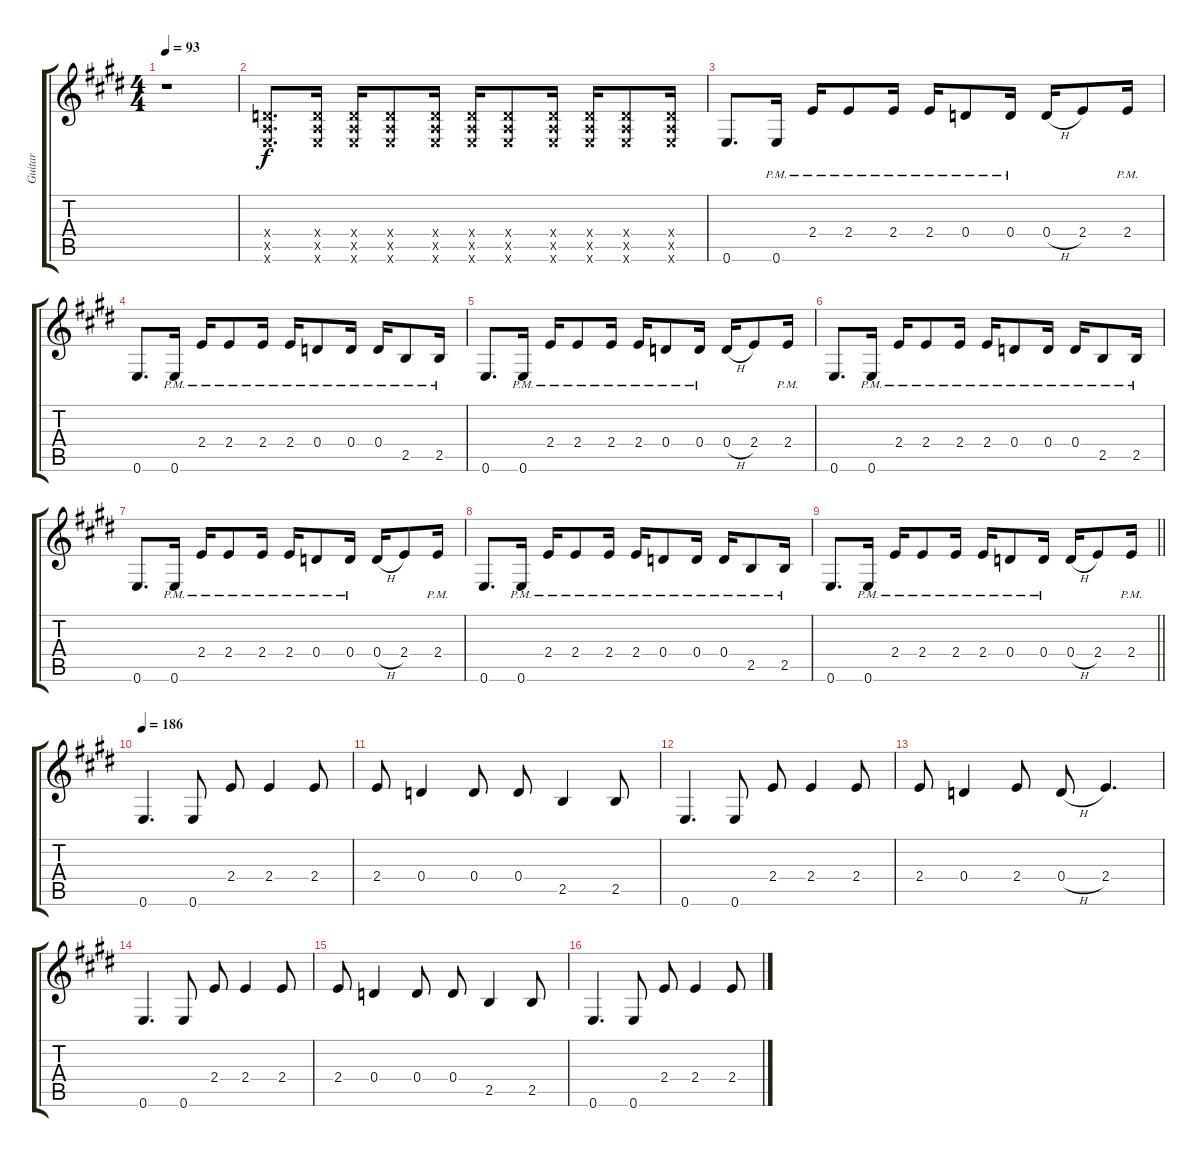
\track ("Guitar" "Guitar") {instrument overdrivenguitar}
\staff {score tabs}
\tuning (E4 B3 G3 D3 A2 E2) {hide}
\ts (4 4)
\tempo 93
\clef g2
\ks e
r.1{dy mp} |
(0.4{x} 0.5{x} 0.6{x}).8{d dy f} (0.4{x} 0.5{x} 0.6{x}).16 (0.4{x} 0.5{x} 0.6{x}).16 (0.4{x} 0.5{x} 0.6{x}).8 (0.4{x} 0.5{x} 0.6{x}).16 (0.4{x} 0.5{x} 0.6{x}).16 (0.4{x} 0.5{x} 0.6{x}).8 (0.4{x} 0.5{x} 0.6{x}).16 (0.4{x} 0.5{x} 0.6{x}).16 (0.4{x} 0.5{x} 0.6{x}).8 (0.4{x} 0.5{x} 0.6{x}).16 |
0.6.8{d} 0.6{pm}.16 2.4{pm}.16 2.4{pm}.8 2.4{pm}.16 2.4{pm}.16 0.4{pm}.8 0.4{pm}.16 0.4{h}.16 2.4.8 2.4{pm}.16 |
0.6.8{d} 0.6{pm}.16 2.4{pm}.16 2.4{pm}.8 2.4{pm}.16 2.4{pm}.16 0.4{pm}.8 0.4{pm}.16 0.4{pm}.16 2.5{pm}.8 2.5{pm}.16 |
0.6.8{d} 0.6{pm}.16 2.4{pm}.16 2.4{pm}.8 2.4{pm}.16 2.4{pm}.16 0.4{pm}.8 0.4{pm}.16 0.4{h}.16 2.4.8 2.4{pm}.16 |
0.6.8{d} 0.6{pm}.16 2.4{pm}.16 2.4{pm}.8 2.4{pm}.16 2.4{pm}.16 0.4{pm}.8 0.4{pm}.16 0.4{pm}.16 2.5{pm}.8 2.5{pm}.16 |
0.6.8{d} 0.6{pm}.16 2.4{pm}.16 2.4{pm}.8 2.4{pm}.16 2.4{pm}.16 0.4{pm}.8 0.4{pm}.16 0.4{h}.16 2.4.8 2.4{pm}.16 |
0.6.8{d} 0.6{pm}.16 2.4{pm}.16 2.4{pm}.8 2.4{pm}.16 2.4{pm}.16 0.4{pm}.8 0.4{pm}.16 0.4{pm}.16 2.5{pm}.8 2.5{pm}.16 |
\barLineRight lightlight
0.6.8{d} 0.6{pm}.16 2.4{pm}.16 2.4{pm}.8 2.4{pm}.16 2.4{pm}.16 0.4{pm}.8 0.4{pm}.16 0.4{h}.16 2.4.8 2.4{pm}.16 |
\tempo 186
0.6.4{d} 0.6.8 2.4.8 2.4.4 2.4.8 |
2.4.8 0.4.4 0.4.8 0.4.8 2.5.4 2.5.8 |
0.6.4{d} 0.6.8 2.4.8 2.4.4 2.4.8 |
2.4.8 0.4.4 2.4.8 0.4{h}.8 2.4.4{d} |
0.6.4{d} 0.6.8 2.4.8 2.4.4 2.4.8 |
2.4.8 0.4.4 0.4.8 0.4.8 2.5.4 2.5.8 |
0.6.4{d} 0.6.8 2.4.8 2.4.4 2.4.8
